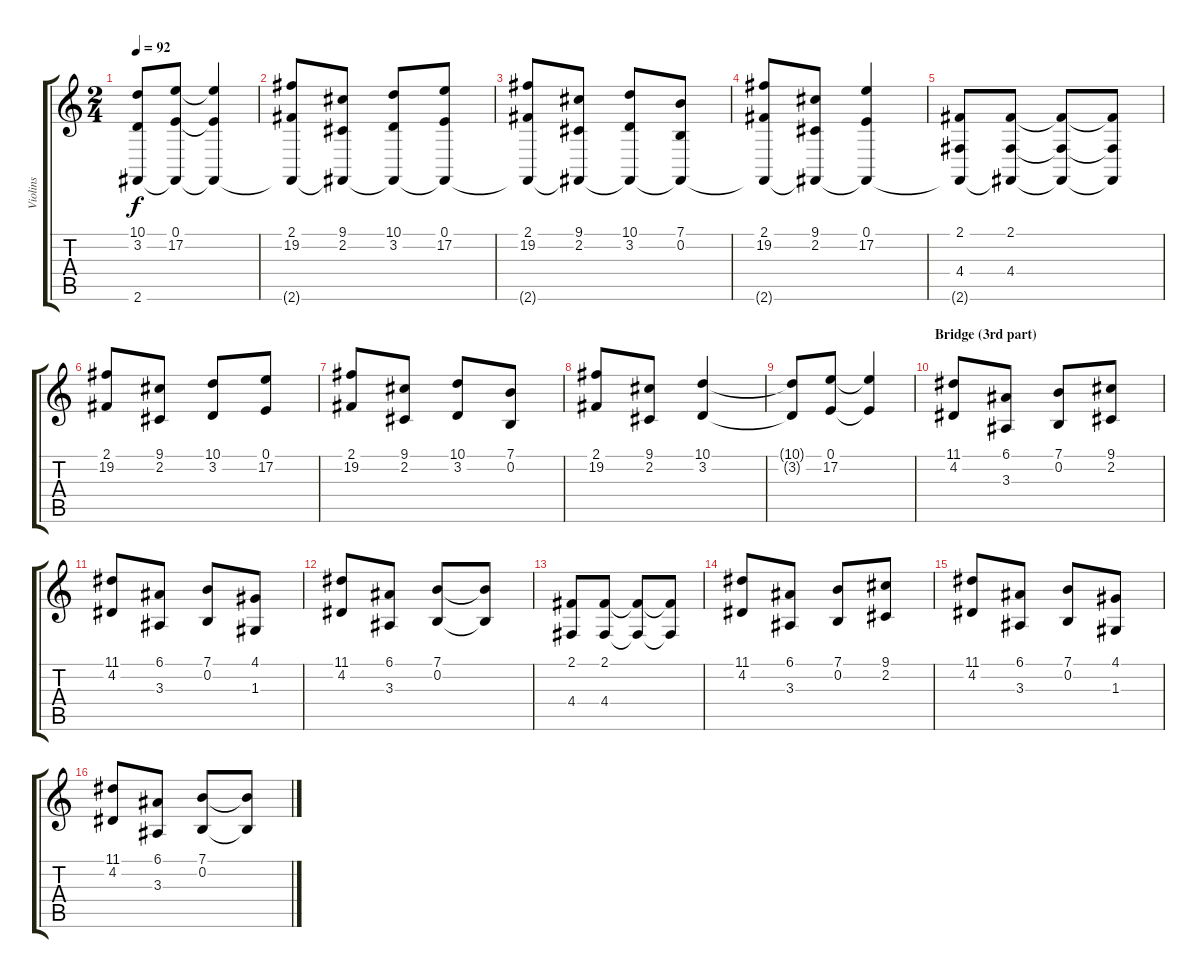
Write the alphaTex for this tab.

\track ("Violins" "Violins") {instrument stringensemble1}
\staff {score tabs}
\tuning (E4 B3 G3 D3 A2 E2) {hide}
\ts (2 4)
\tempo 92
\clef g2
\ks c
(10.1{t} 3.2{t} 2.6{t}).8{dy f} (0.1 17.2 2.6{t}).8 (0.1{t} 17.2{t} 2.6{t}).4 |
(2.1 19.2 2.6{t}).8 (9.1 2.2 2.6{t}).8 (10.1 3.2 2.6{t}).8 (0.1 17.2 2.6{t}).8 |
(2.1 19.2 2.6{t}).8 (9.1 2.2 2.6{t}).8 (10.1 3.2 2.6{t}).8 (7.1 0.2 2.6{t}).8 |
(2.1 19.2 2.6{t}).8 (9.1 2.2 2.6{t}).8 (0.1 17.2 2.6{t}).4 |
(2.1 4.4 2.6{t}).8 (2.1 4.4 2.6{t}).8 (2.1{t} 4.4{t} 2.6{t}).8 (2.1{t} 4.4{t} 2.6{t}).8 |
(2.1 19.2).8 (9.1 2.2).8 (10.1 3.2).8 (0.1 17.2).8 |
(2.1 19.2).8 (9.1 2.2).8 (10.1 3.2).8 (7.1 0.2).8 |
(2.1 19.2).8 (9.1 2.2).8 (10.1 3.2).4 |
(10.1{t} 3.2{t}).8 (0.1 17.2).8 (0.1{t} 17.2{t}).4 |
\section ("" "Bridge (3rd part)")
(11.1 4.2).8 (6.1 3.3).8 (7.1 0.2).8 (9.1 2.2).8 |
(11.1 4.2).8 (6.1 3.3).8 (7.1 0.2).8 (4.1 1.3).8 |
(11.1 4.2).8 (6.1 3.3).8 (7.1 0.2).8 (7.1{t} 0.2{t}).8 |
(2.1 4.4).8 (2.1 4.4).8 (2.1{t} 4.4{t}).8 (2.1{t} 4.4{t}).8 |
(11.1 4.2).8 (6.1 3.3).8 (7.1 0.2).8 (9.1 2.2).8 |
(11.1 4.2).8 (6.1 3.3).8 (7.1 0.2).8 (4.1 1.3).8 |
(11.1 4.2).8 (6.1 3.3).8 (7.1 0.2).8 (7.1{t} 0.2{t}).8
